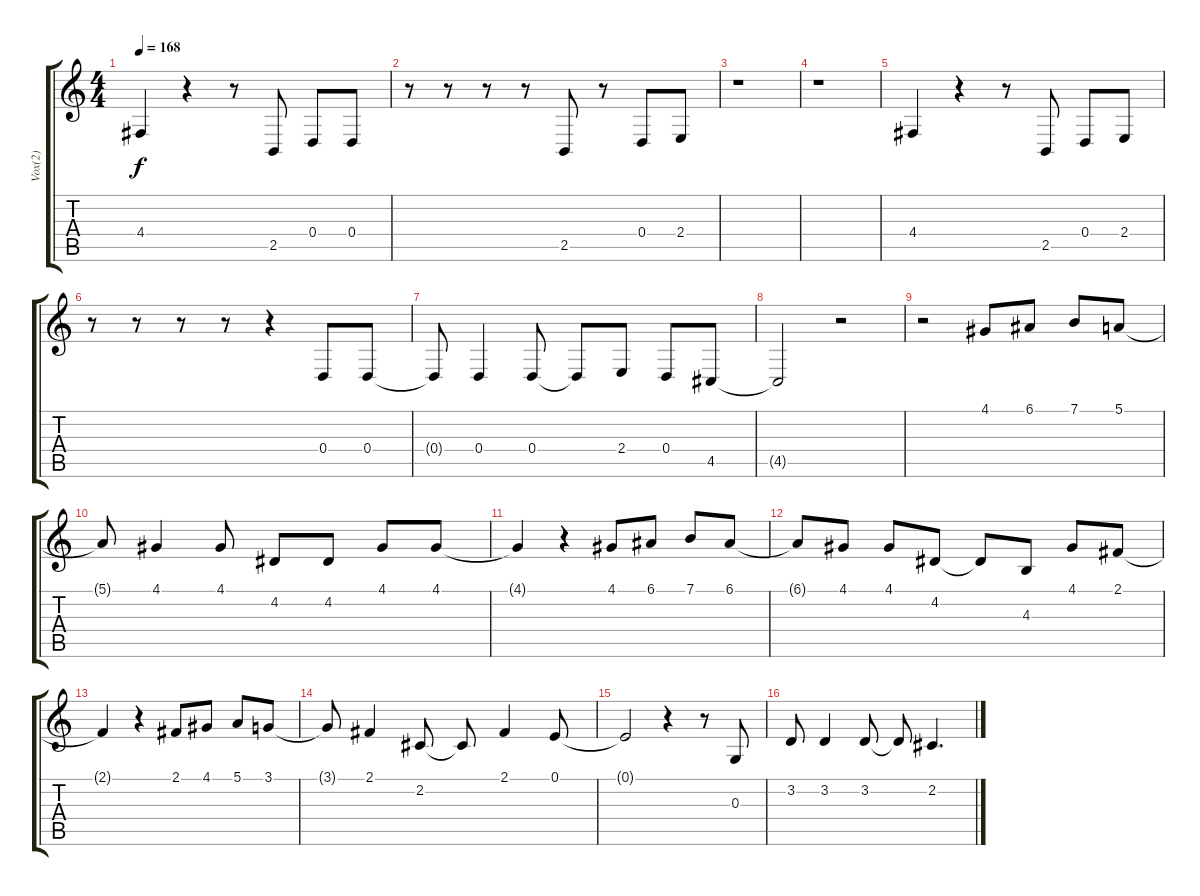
\track ("Vox(2)" "Vox(2)") {instrument drawbarorgan}
\staff {score tabs}
\tuning (E4 B3 G3 D3 A2 E2) {hide}
\ts (4 4)
\tempo 168
\clef g2
\ks c
4.4.4{dy f} r.4 r.8 2.5.8 0.4.8 0.4.8 |
r.8 r.8 r.8 r.8 2.5.8 r.8 0.4.8 2.4.8 |
r.1 |
r.1 |
4.4.4 r.4 r.8 2.5.8 0.4.8 2.4.8 |
r.8 r.8 r.8 r.8 r.4 0.4.8 0.4.8 |
0.4{t}.8 0.4.4 0.4.8 0.4{t}.8 2.4.8 0.4.8 4.5.8 |
4.5{t}.2 r.2 |
r.2 4.1.8 6.1.8 7.1.8 5.1.8 |
5.1{t}.8 4.1.4 4.1.8 4.2.8 4.2.8 4.1.8 4.1.8 |
4.1{t}.4 r.4 4.1.8 6.1.8 7.1.8 6.1.8 |
6.1{t}.8 4.1.8 4.1.8 4.2.8 4.2{t}.8 4.3.8 4.1.8 2.1.8 |
2.1{t}.4 r.4 2.1.8 4.1.8 5.1.8 3.1.8 |
3.1{t}.8 2.1.4 2.2.8 2.2{t}.8 2.1.4 0.1.8 |
0.1{t}.2 r.4 r.8 0.3.8 |
3.2.8 3.2.4 3.2.8 3.2{t}.8 2.2.4{d}
